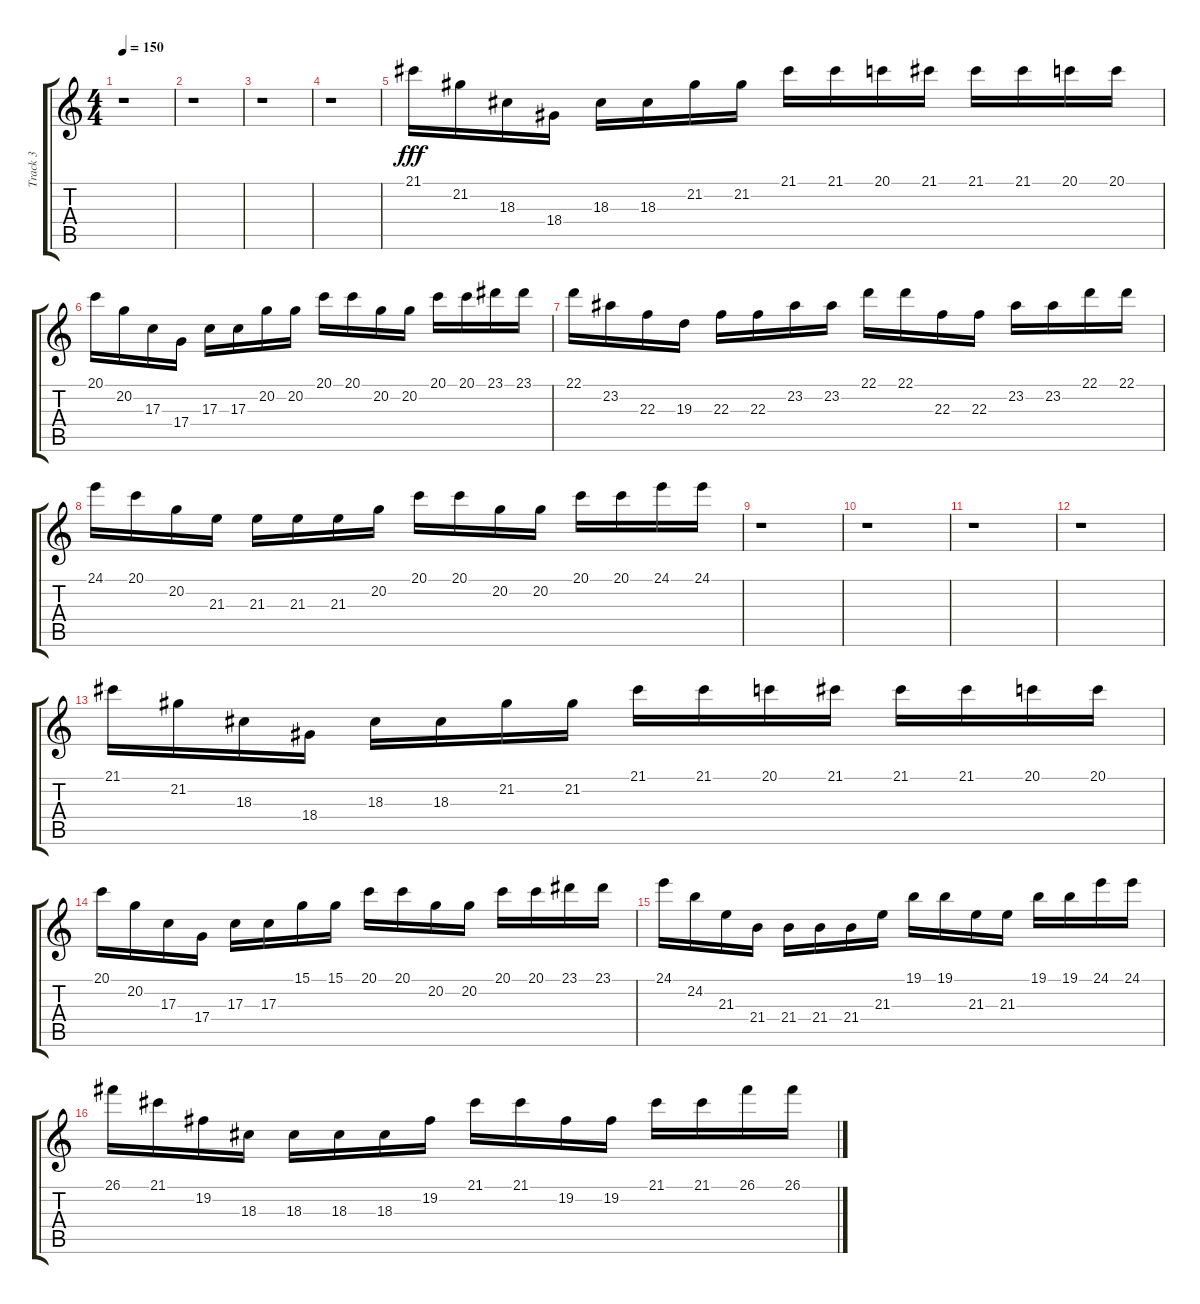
\track ("Track 3" "Track 3") {instrument electricpiano1}
\staff {score tabs}
\tuning (E4 B3 G3 D3 A2 E2) {hide}
\ts (4 4)
\tempo 150
\clef g2
\ks c
r.1{dy fff} |
r.1 |
r.1 |
r.1 |
21.1.16 21.2.16 18.3.16 18.4.16 18.3.16 18.3.16 21.2.16 21.2.16 21.1.16 21.1.16 20.1.16 21.1.16 21.1.16 21.1.16 20.1.16 20.1.16 |
20.1.16 20.2.16 17.3.16 17.4.16 17.3.16 17.3.16 20.2.16 20.2.16 20.1.16 20.1.16 20.2.16 20.2.16 20.1.16 20.1.16 23.1.16 23.1.16 |
22.1.16 23.2.16 22.3.16 19.3.16 22.3.16 22.3.16 23.2.16 23.2.16 22.1.16 22.1.16 22.3.16 22.3.16 23.2.16 23.2.16 22.1.16 22.1.16 |
24.1.16 20.1.16 20.2.16 21.3.16 21.3.16 21.3.16 21.3.16 20.2.16 20.1.16 20.1.16 20.2.16 20.2.16 20.1.16 20.1.16 24.1.16 24.1.16 |
r.1 |
r.1 |
r.1 |
r.1 |
21.1.16 21.2.16 18.3.16 18.4.16 18.3.16 18.3.16 21.2.16 21.2.16 21.1.16 21.1.16 20.1.16 21.1.16 21.1.16 21.1.16 20.1.16 20.1.16 |
20.1.16 20.2.16 17.3.16 17.4.16 17.3.16 17.3.16 15.1.16 15.1.16 20.1.16 20.1.16 20.2.16 20.2.16 20.1.16 20.1.16 23.1.16 23.1.16 |
24.1.16 24.2.16 21.3.16 21.4.16 21.4.16 21.4.16 21.4.16 21.3.16 19.1.16 19.1.16 21.3.16 21.3.16 19.1.16 19.1.16 24.1.16 24.1.16 |
26.1.16 21.1.16 19.2.16 18.3.16 18.3.16 18.3.16 18.3.16 19.2.16 21.1.16 21.1.16 19.2.16 19.2.16 21.1.16 21.1.16 26.1.16 26.1.16
